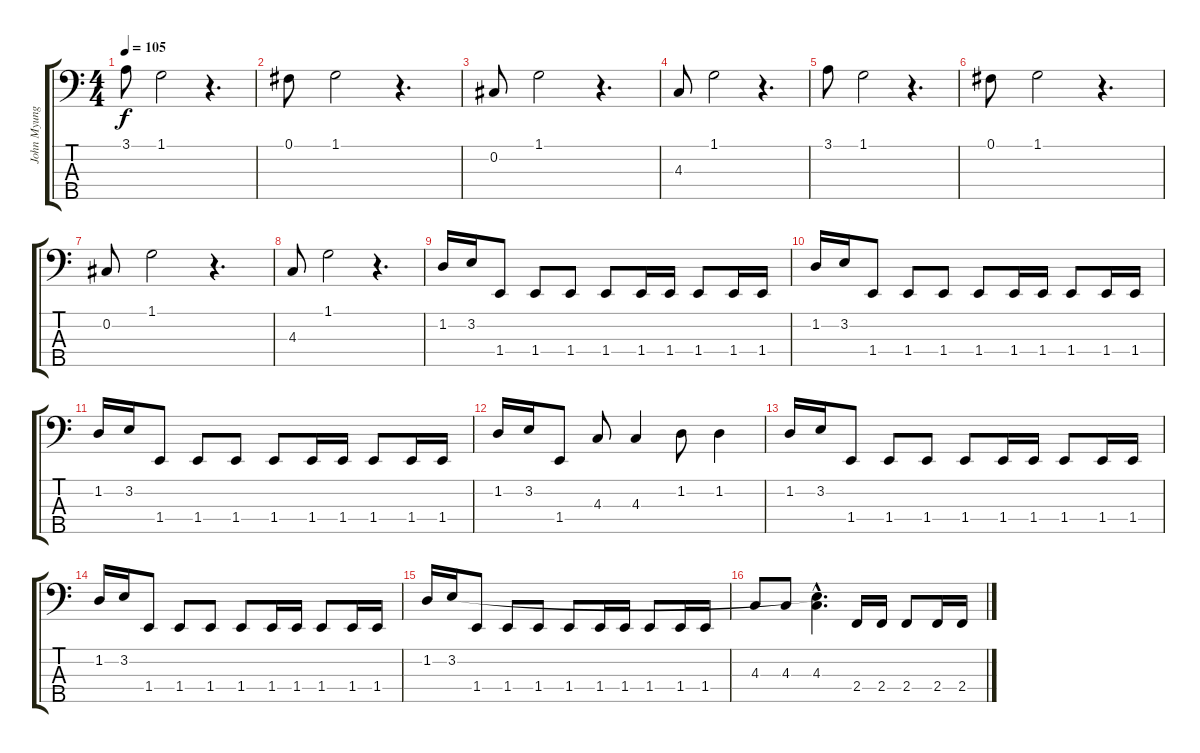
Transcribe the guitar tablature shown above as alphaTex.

\track ("John Myung" "John Myung") {instrument electricbassfinger}
\staff {score tabs}
\tuning (Gb2 Db2 Ab1 Eb1 Bb0) {hide}
\ts (4 4)
\tempo 105
\clef f4
\ks c
3.1.8{dy f} 1.1.2 r.4{d} |
0.1.8 1.1.2 r.4{d} |
0.2.8 1.1.2 r.4{d} |
4.3.8 1.1.2 r.4{d} |
3.1.8 1.1.2 r.4{d} |
0.1.8 1.1.2 r.4{d} |
0.2.8 1.1.2 r.4{d} |
4.3.8 1.1.2 r.4{d} |
1.2.16 3.2.16 1.4.8 1.4.8 1.4.8 1.4.8 1.4.16 1.4.16 1.4.8 1.4.16 1.4.16 |
1.2.16 3.2.16 1.4.8 1.4.8 1.4.8 1.4.8 1.4.16 1.4.16 1.4.8 1.4.16 1.4.16 |
1.2.16 3.2.16 1.4.8 1.4.8 1.4.8 1.4.8 1.4.16 1.4.16 1.4.8 1.4.16 1.4.16 |
1.2.16 3.2.16 1.4.8 4.3.8 4.3.4 1.2.8 1.2.4 |
1.2.16 3.2.16 1.4.8 1.4.8 1.4.8 1.4.8 1.4.16 1.4.16 1.4.8 1.4.16 1.4.16 |
1.2.16 3.2.16 1.4.8 1.4.8 1.4.8 1.4.8 1.4.16 1.4.16 1.4.8 1.4.16 1.4.16 |
1.2.16 3.2.16 1.4.8 1.4.8 1.4.8 1.4.8 1.4.16 1.4.16 1.4.8 1.4.16 1.4.16 |
4.3.8 4.3.8 (3.2{hac t} 4.3{hac}).4{d} 2.4.16 2.4.16 2.4.8 2.4.16 2.4.16
